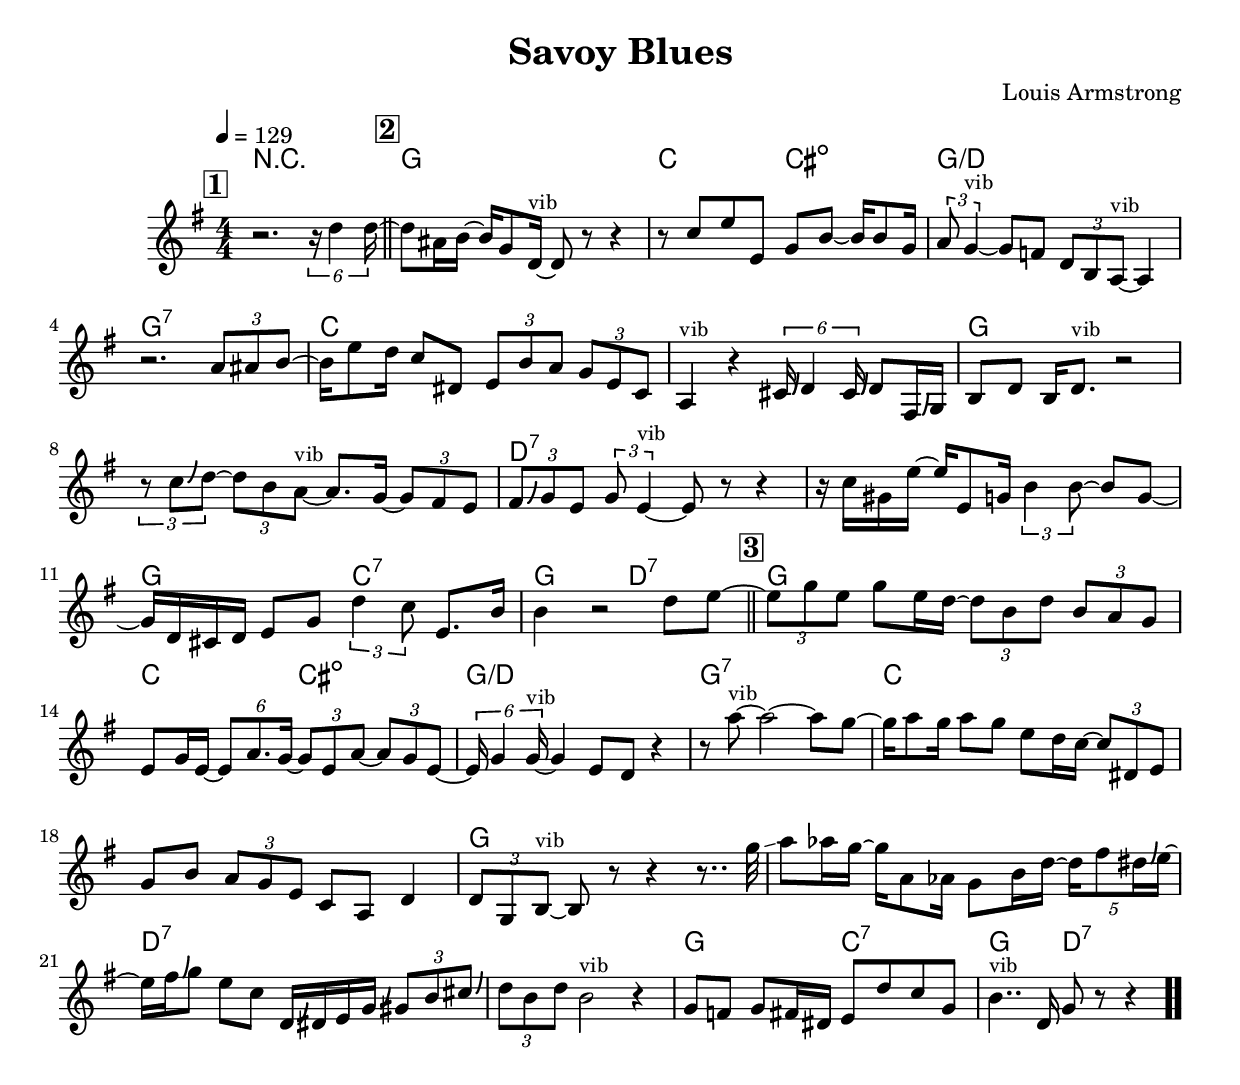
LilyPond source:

\version "2.13.2"

#(ly:set-option 'point-and-click #f)

\header {
  title = "Savoy Blues"
  composer = "Louis Armstrong"
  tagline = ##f
}
global =
{
    \override Staff.TimeSignature #'style = #'()
    \time 4/4
    \clef "treble"
    \key g \major
    \override Rest #'direction = #'0
    \override MultiMeasureRest #'staff-position = #0
}
\score
{
<<
    \transpose c' c'

    \new ChordNames { \chords {
      \set majorSevenSymbol = \markup { "maj7" }
      \set minorChordModifier = \markup { \char ##x2013 }
      | r1 
      | g1 | c2 cis2:dim | g1:/d | g1:7 | c1 | s1 | g1 | s1 
      | d1:7 | s1 | g2 c2:7 | g2 d2:7 | g1 | c2 cis2:dim | g1:/d | g1:7 
      | c1 | s1 | g1 | s1 | d1:7 | s1 | g2 c2:7 | g2 d2:7|
      }
      }

    \new Staff
    <<
    \transpose c' c'

    {
      \global
  		%\override Score.MetronomeMark #'transparent = ##t
  		%\override Score.MetronomeMark #'stencil = ##f
  		
  		\override HorizontalBracket #'direction = #UP
  		\override HorizontalBracket #'bracket-flare = #'(0 . 0)
  		
  		\override TextSpanner #'dash-fraction = #1.0
  		\override TextSpanner #'bound-details #'left #'text = \markup{ \concat{\draw-line #'(0 . -1.0) \draw-line #'(1.0 . 0) }}
  		\override TextSpanner #'bound-details #'right #'text = \markup{ \concat{ \draw-line #'(1.0 . 0) \draw-line #'(0 . -1.0) }}
          \set Score.markFormatter = #format-mark-box-numbers


      \tempo 4 = 129
      \set Score.currentBarNumber = #0
     
      \bar "||" \mark \default r2. \tuplet 6/4 {r16 d''4 d''16~} 
      \bar "||" \mark \default d''8 ais'16 b'16~ b'16 g'8 d'16~^\markup{\left-align \small vib} d'8 r8 r4 
      | r8 c''8 e''8 e'8 g'8 b'8~ b'16 b'8 g'16 
      | \tuplet 3/2 {a'8 g'4~^\markup{\left-align \small vib}} g'8 f'8 \tuplet 3/2 {d'8 b8 a8~^\markup{\left-align \small vib}} a4 
      | r2. \tuplet 3/2 {a'8 ais'8 b'8~} 
      | b'16 e''8 d''16 c''8 dis'8 \tuplet 3/2 {e'8 b'8 a'8} \tuplet 3/2 {g'8 e'8 c'8} 
      | a4^\markup{\left-align \small vib} r4 \tuplet 6/4 {cis'16\bendAfter #+4  d'4 cis'16\bendAfter #+4 } d'8 fis16\bendAfter #+4  g16 
      | b8 d'8 b16 d'8.^\markup{\left-align \small vib} r2 
      | \tuplet 3/2 {r8 c''8\bendAfter #+4  d''8~} \tuplet 3/2 {d''8 b'8 a'8~^\markup{\left-align \small vib}} a'8. g'16~ \tuplet 3/2 {g'8 fis'8 e'8} 
      | \tuplet 3/2 {fis'8\bendAfter #+4  g'8 e'8} \tuplet 3/2 {g'8 e'4~^\markup{\left-align \small vib}} e'8 r8 r4 
      | r16 c''16 gis'16 e''16~ e''16 e'8 g'16 \tuplet 3/2 {b'4 b'8~} b'8 g'8~ 
      | g'16 d'16 cis'16 d'16 e'8 g'8 \tuplet 3/2 {d''4 c''8} e'8. b'16 
      | b'4 r2 d''8 e''8~ 
      \bar "||" \mark \default \tuplet 3/2 {e''8 g''8 e''8} g''8 e''16 d''16~ \tuplet 3/2 {d''8 b'8 d''8} \tuplet 3/2 {b'8 a'8 g'8} 
      | e'8 g'16 e'16~ \tuplet 6/4 {e'8 a'8. g'16~} \tuplet 3/2 {g'8 e'8 a'8~} \tuplet 3/2 {a'8 g'8 e'8~} 
      | \tuplet 6/4 {e'16 g'4 g'16~^\markup{\left-align \small vib}} g'4 e'8 d'8 r4 
      | r8 a''8~^\markup{\left-align \small vib} a''2~ a''8 g''8~ 
      | g''16 a''8 g''16 a''8 g''8 e''8 d''16 c''16~ \tuplet 3/2 {c''8 dis'8 e'8} 
      | g'8 b'8 \tuplet 3/2 {a'8 g'8 e'8} c'8 a8 d'4 
      | \tuplet 3/2 {d'8 g8 b8~^\markup{\left-align \small vib}} b8 r8 r4 r8.. g''32\glissando  
      | a''8 aes''16 g''16~ g''16 a'8 aes'16 g'8 b'16 d''16~ \tuplet 5/4 {d''16 fis''8 dis''16\bendAfter #+4  e''16~} 
      | e''16 fis''16\bendAfter #+4  g''8 e''8 c''8 d'16\bendAfter #+4  dis'16 e'16 g'16\bendAfter #+4  \tuplet 3/2 {gis'8 b'8 cis''8\bendAfter #+4 } 
      | \tuplet 3/2 {d''8 b'8 d''8} b'2^\markup{\left-align \small vib} r4 
      | g'8 f'8 g'8 fis'16 dis'16 e'8 d''8 c''8 g'8 
      | b'4..^\markup{\left-align \small vib} d'16 g'8 r8 r4\bar  ".."
    }
    >>
>>    
}
